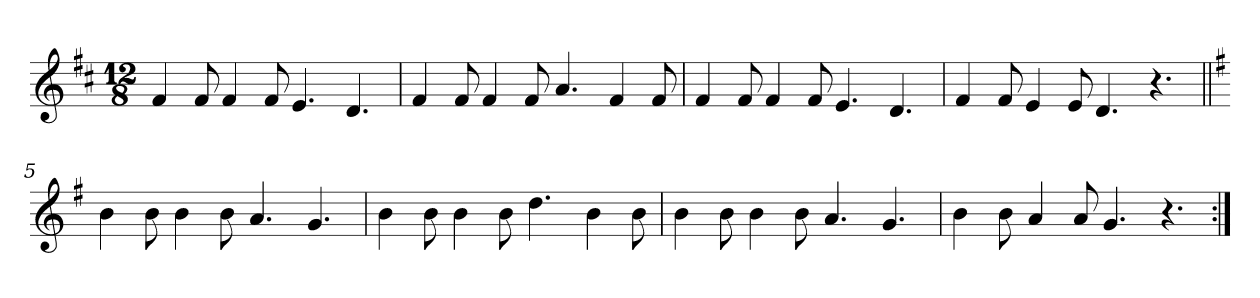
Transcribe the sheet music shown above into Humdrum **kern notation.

**kern
*part1
*staff1
*clefG2
*k[f#c#]
*D:
*M12/8
*MM120
=1
4f#
8f#
4f#
8f#
4.e
4.d
=2
4f#
8f#
4f#
8f#
4.a
4f#
8f#
=3
4f#
8f#
4f#
8f#
4.e
4.d
=4
4f#
8f#
4e
8e
4.d
4.r
=5||
*k[f#]
*G:
4b
8b
4b
8b
4.a
4.g
=6
4b
8b
4b
8b
4.dd
4b
8b
=7
4b
8b
4b
8b
4.a
4.g
=8
4b
8b
4a
8a
4.g
4.r
=:|!
*-
